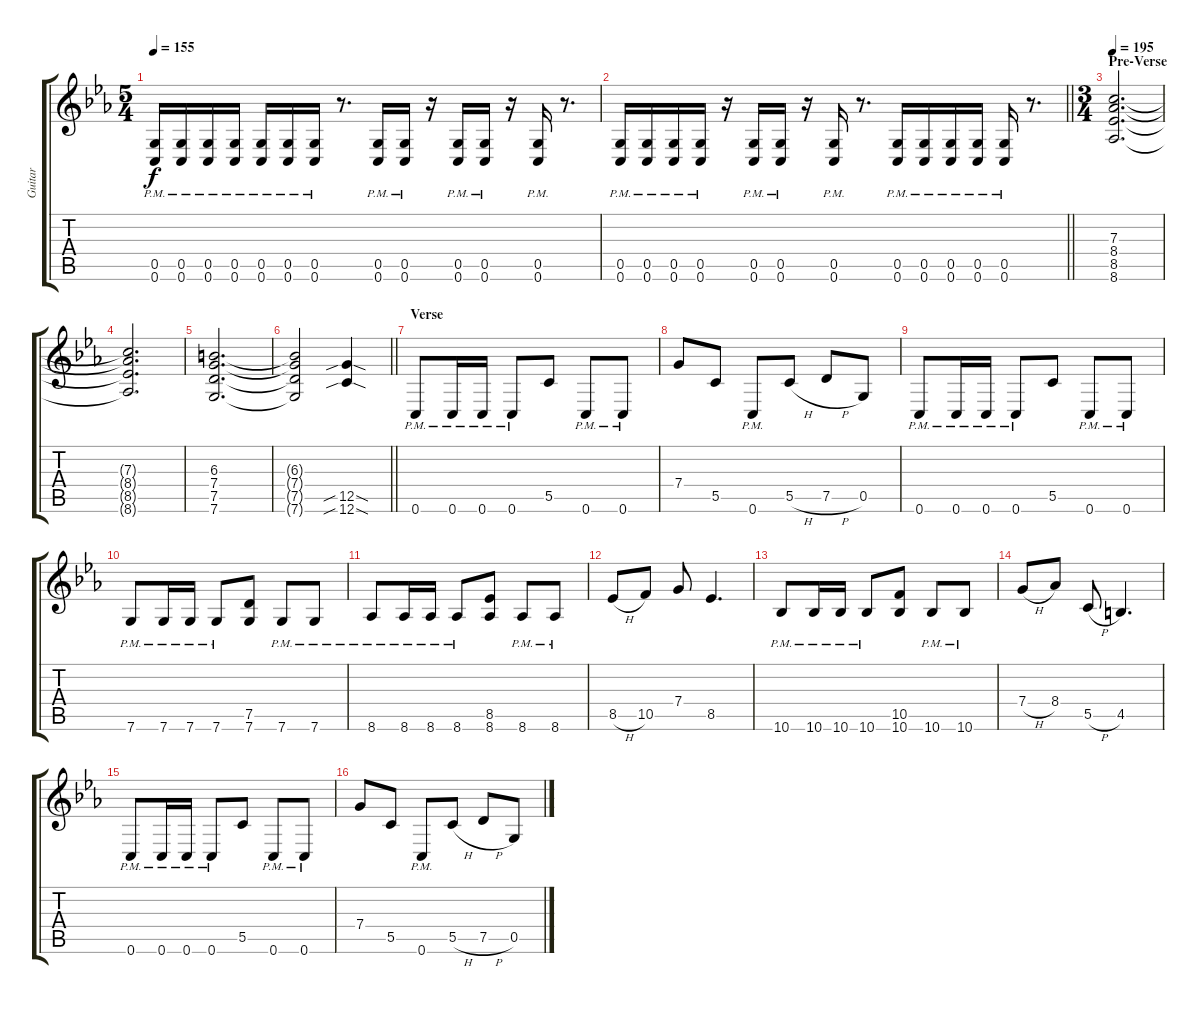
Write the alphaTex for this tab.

\track ("Guitar" "Guitar") {instrument distortionguitar}
\staff {score tabs}
\tuning (D4 A3 F3 C3 G2 C2) {hide}
\ts (5 4)
\tempo 155
\clef g2
\ks cminor
(0.5{pm} 0.6{pm}).16{dy f} (0.5{pm} 0.6{pm}).16 (0.5{pm} 0.6{pm}).16 (0.5{pm} 0.6{pm}).16 (0.5{pm} 0.6{pm}).16 (0.5{pm} 0.6{pm}).16 (0.5{pm} 0.6{pm}).16 r.8{d} (0.5{pm} 0.6{pm}).16 (0.5{pm} 0.6{pm}).16 r.16 (0.5{pm} 0.6{pm}).16 (0.5{pm} 0.6{pm}).16 r.16 (0.5{pm} 0.6{pm}).16 r.8{d} |
\barLineRight lightlight
(0.5{pm} 0.6{pm}).16 (0.5{pm} 0.6{pm}).16 (0.5{pm} 0.6{pm}).16 (0.5{pm} 0.6{pm}).16 r.16 (0.5{pm} 0.6{pm}).16 (0.5{pm} 0.6{pm}).16 r.16 (0.5{pm} 0.6{pm}).16 r.8{d} (0.5{pm} 0.6{pm}).16 (0.5{pm} 0.6{pm}).16 (0.5{pm} 0.6{pm}).16 (0.5{pm} 0.6{pm}).16 (0.5{pm} 0.6{pm}).16 r.8{d} |
\ts (3 4)
\section ("" "Pre-Verse")
\tempo 195
(7.3 8.4 8.5 8.6).2{d} |
(7.3{t} 8.4{t} 8.5{t} 8.6{t}).2{d} |
(6.3 7.4 7.5 7.6).2{d} |
\barLineRight lightlight
(6.3{t} 7.4{t} 7.5{t} 7.6{t}).2 (12.5{sib sod} 12.6{sib sod}).4 |
\section ("" "Verse")
0.6{pm}.8 0.6{pm}.16 0.6{pm}.16 0.6{pm}.8 5.5.8 0.6{pm}.8 0.6{pm}.8 |
7.4.8 5.5.8 0.6{pm}.8 5.5{h}.8 7.5{h}.8 0.5.8 |
0.6{pm}.8 0.6{pm}.16 0.6{pm}.16 0.6{pm}.8 5.5.8 0.6{pm}.8 0.6{pm}.8 |
7.6{pm}.8 7.6{pm}.16 7.6{pm}.16 7.6{pm}.8 (7.5 7.6).8 7.6{pm}.8 7.6{pm}.8 |
8.6{pm}.8 8.6{pm}.16 8.6{pm}.16 8.6{pm}.8 (8.5 8.6).8 8.6{pm}.8 8.6{pm}.8 |
8.5{h}.8 10.5.8 7.4.8 8.5.4{d} |
10.6{pm}.8 10.6{pm}.16 10.6{pm}.16 10.6{pm}.8 (10.5 10.6).8 10.6{pm}.8 10.6{pm}.8 |
7.4{h}.8 8.4.8 5.5{h}.8 4.5.4{d} |
0.6{pm}.8 0.6{pm}.16 0.6{pm}.16 0.6{pm}.8 5.5.8 0.6{pm}.8 0.6{pm}.8 |
7.4.8 5.5.8 0.6{pm}.8 5.5{h}.8 7.5{h}.8 0.5.8
